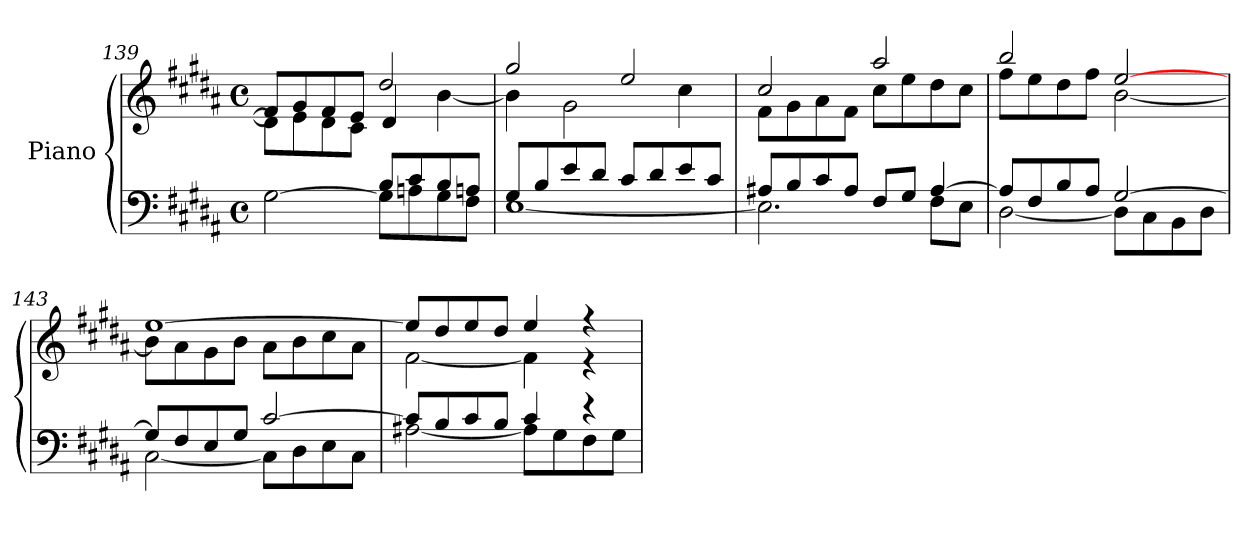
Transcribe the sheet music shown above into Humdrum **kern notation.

**kern	**kern
*part1	*part1
*staff2	*staff1
*I"Piano	*
*clefF4	*clefG2
*k[f#c#g#d#a#]	*k[f#c#g#d#a#]
*B:	*B:
*M4/4	*M4/4
*met(c)	*met(c)
=139	=139
*^	*^
2ryy	[2G#\	8f#/L]	8d#L]
.	.	8g#/	8e
.	.	8f#/	8d#
.	.	8e/J	8c#J
8BL	8G#L]	2dd#/	4d#/
8c#	8An	.	.
8B	8G#	.	[4b\
8AnJ	8F#J	.	.
=140	=140	=140	=140
8G#/L	[1E\	2gg#/	4b\]
8B/	.	.	.
8e/	.	.	2g#\
8d#/J	.	.	.
8c#/L	.	2ee/	.
8d#/	.	.	.
8e/	.	.	4cc#\
8c#/J	.	.	.
!!LO:LB:g=z	!!
=141	=141	=141	=141
8A#X/L	2.E\]	2cc#/	8f#L
8B/	.	.	8g#
8c#/	.	.	8a#
8A#/J	.	.	8f#J
8F#L	.	2aa#/	8cc#L
8G#J	.	.	8ee
[4A#/	8F#\L	.	8dd#
.	8E\J	.	8cc#J
=142	=142	=142	=142
8A#L]	[2D#\	2bb/	8ff#\L
8F#	.	.	8ee\
8B	.	.	8dd#\
8A#J	.	.	8ff#\J
[2G#/	8D#\L]	[2ee/	[2b\
.	8C#\	.	.
.	8BB\	.	.
.	8D#\J	.	.
=143	=143	=143	=143
8G#/L]	[2C#\	[1ee/	8b\L]
8F#/	.	.	8a#\
8E/	.	.	8g#\
8G#/J	.	.	8b\J
[2c#/	8C#L]	.	8a#\L
.	8D#	.	8b\
.	8E	.	8cc#\
.	8C#J	.	8a#\J
=144	=144	=144	=144
8c#L]	[2A#X\	8ee/L]	[2f#\
8B	.	8dd#/	.
8c#	.	8ee/	.
8BJ	.	8dd#/J	.
4c#/	8A#\L]	4ee/	4f#\]
.	8G#\	.	.
4r	8F#\	4r	4r
.	8G#\J	.	.
*v	*v	*	*
*	*v	*v
=	=
*-	*-
